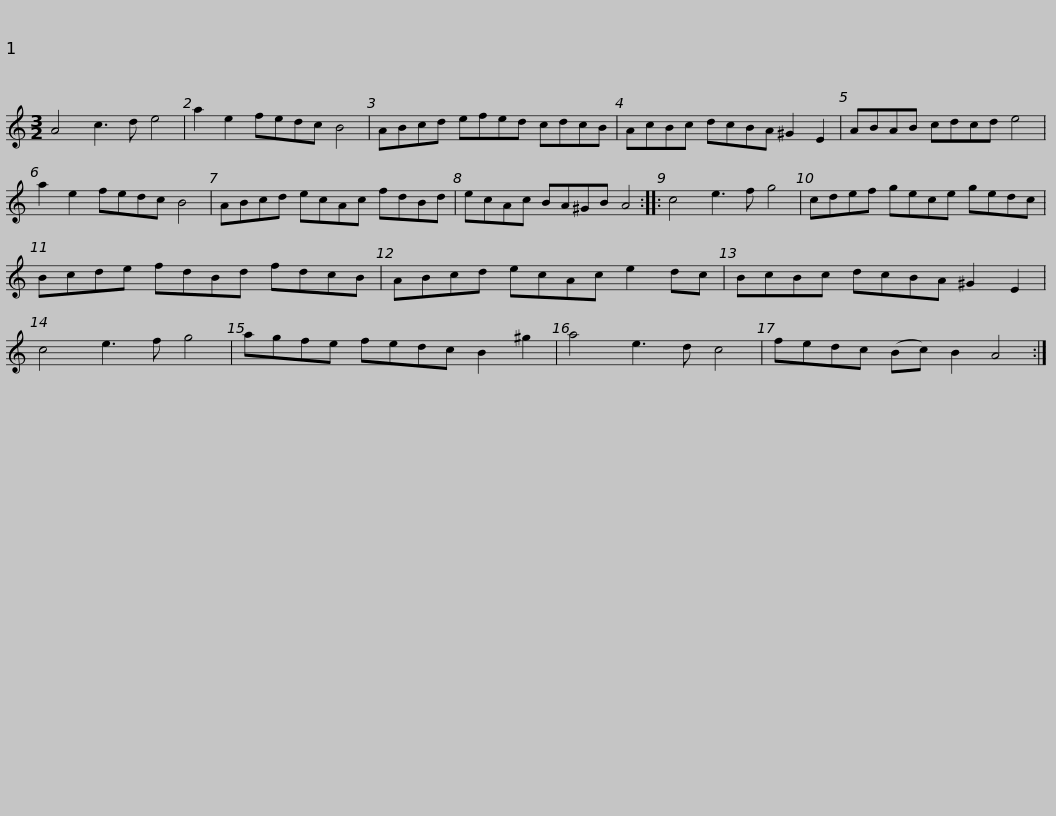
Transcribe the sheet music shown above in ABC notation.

X:1
L:1/8
M:3/2
I:linebreak $
K:C
V:1 treble
V:1
 A4 c3 d e4 | a2 e2 fedc B4 | ABcd efed cdcB | AcBc dcBA ^G2 E2 | ABAB cdcd e4 |$ %5
 a2 e2 fedc B4 | ABcd ecAc fdBd | ecAc BA^GB A4 :: c4 e3 f g4 |$ cdef gece gedc | %10
 Bcde fdBd fdcB | ABcd ecAc e2 dc | BcBc dcBA ^G2 E2 |$ c4 e3 f g4 | agfe fedc B2 ^g2 | %15
 a4 e3 d c4 | fedc (Bc) B2 A4 :| %17
